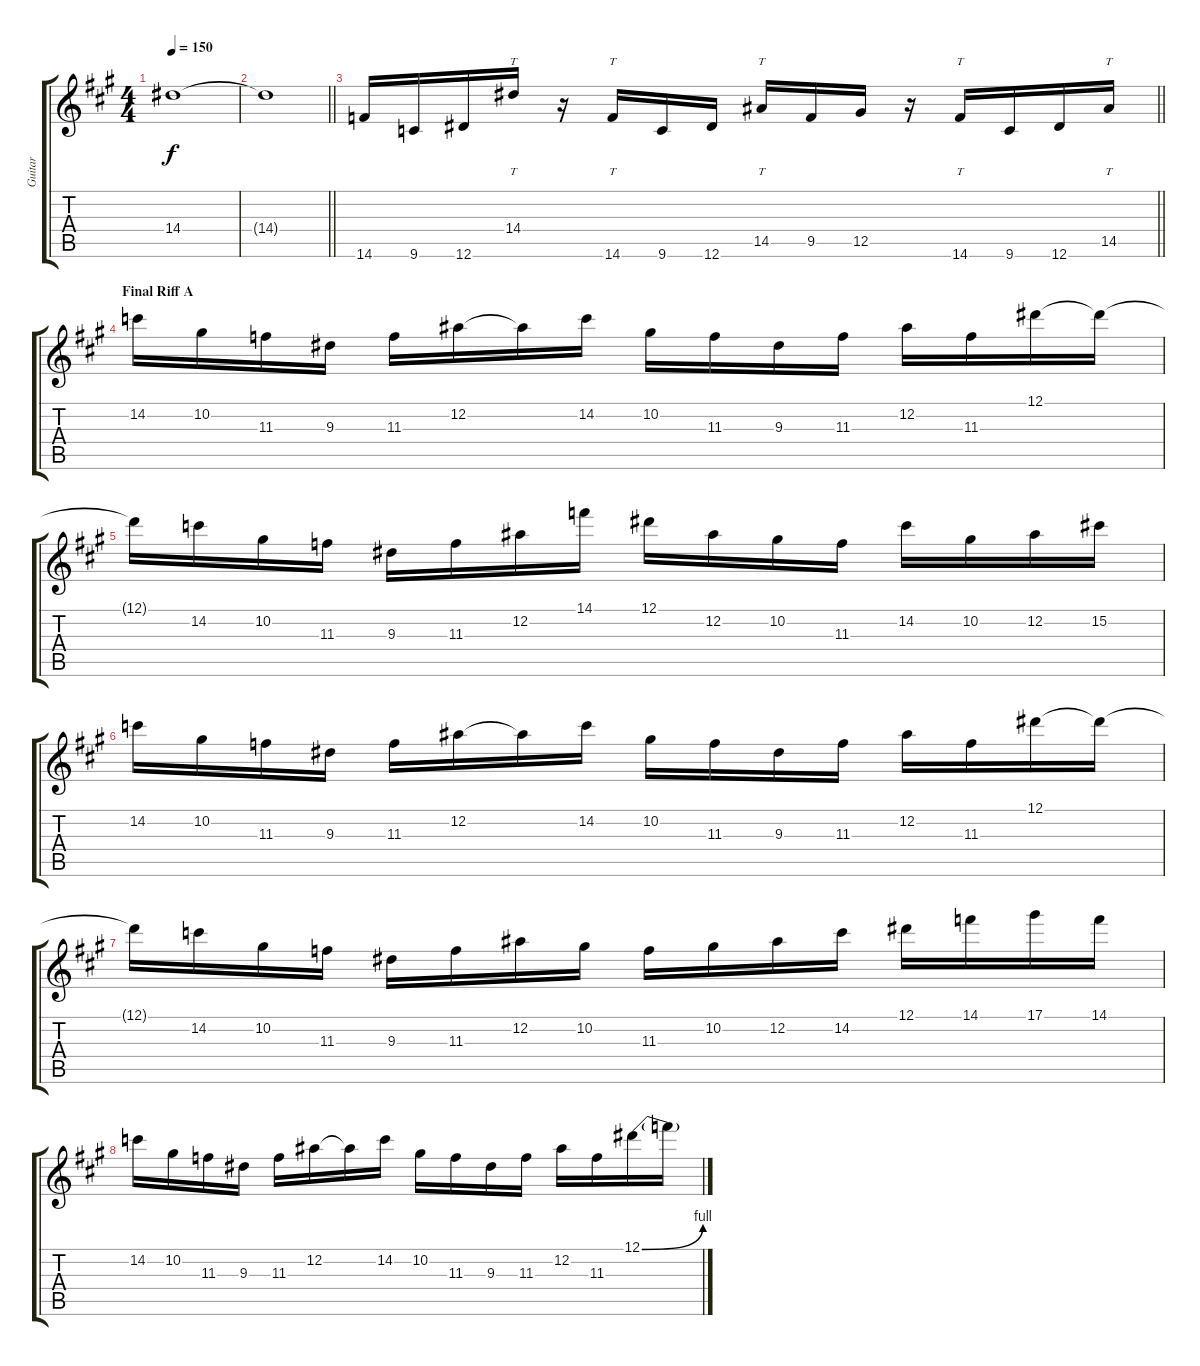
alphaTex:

\track ("Guitar" "Guitar") {instrument overdrivenguitar}
\staff {score tabs}
\tuning (Eb4 Bb3 Gb3 Db3 Ab2 Eb2) {hide}
\ts (4 4)
\tempo 150
\clef g2
\ks f#minor
14.4{t}.1{dy f} |
\barLineRight lightlight
14.4{t}.1 |
\barLineRight lightlight
14.6.16 9.6.16 12.6.16 14.4.16{tt} r.16 14.6.16{tt} 9.6.16 12.6.16 14.5.16{tt} 9.5.16 12.5.16 r.16 14.6.16{tt} 9.6.16 12.6.16 14.5.16{tt} |
\section ("" "Final Riff A")
14.2.16 10.2.16 11.3.16 9.3.16 11.3.16 12.2.16 12.2{t}.16 14.2.16 10.2.16 11.3.16 9.3.16 11.3.16 12.2.16 11.3.16 12.1.16 12.1{t}.16 |
12.1{t}.16 14.2.16 10.2.16 11.3.16 9.3.16 11.3.16 12.2.16 14.1.16 12.1.16 12.2.16 10.2.16 11.3.16 14.2.16 10.2.16 12.2.16 15.2.16 |
14.2.16 10.2.16 11.3.16 9.3.16 11.3.16 12.2.16 12.2{t}.16 14.2.16 10.2.16 11.3.16 9.3.16 11.3.16 12.2.16 11.3.16 12.1.16 12.1{t}.16 |
12.1{t}.16 14.2.16 10.2.16 11.3.16 9.3.16 11.3.16 12.2.16 10.2.16 11.3.16 10.2.16 12.2.16 14.2.16 12.1.16 14.1.16 17.1.16 14.1.16 |
14.2.16 10.2.16 11.3.16 9.3.16 11.3.16 12.2.16 12.2{t}.16 14.2.16 10.2.16 11.3.16 9.3.16 11.3.16 12.2.16 11.3.16 12.1{be (bend 0 0 60 4)}.16 12.1{t}.16
